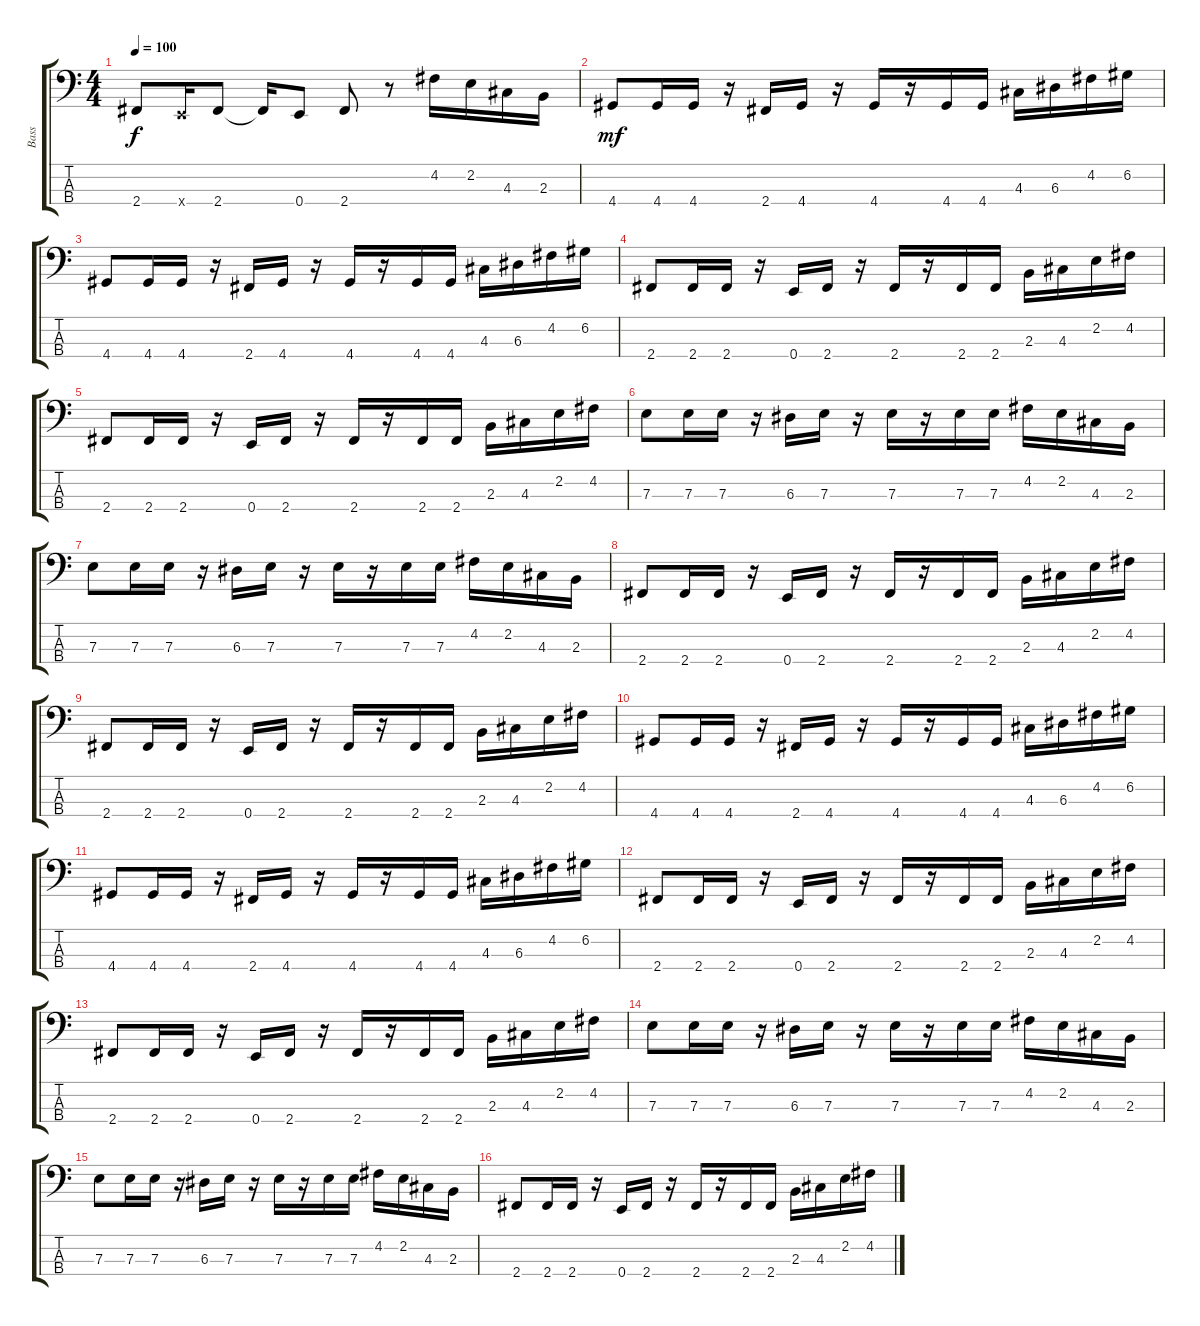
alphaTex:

\track ("Bass" "Bass") {instrument electricbassfinger}
\staff {score tabs}
\tuning (G2 D2 A1 E1) {hide}
\ts (4 4)
\tempo 100
\clef f4
\ks c
2.4.8{dy f} 0.4{x}.16 2.4.8 2.4{t}.16 0.4.8 2.4.8 r.8 4.2.16 2.2.16 4.3.16 2.3.16 |
4.4.8{dy mf} 4.4.16 4.4.16 r.16 2.4.16 4.4.16 r.16 4.4.16 r.16 4.4.16 4.4.16 4.3.16 6.3.16 4.2.16 6.2.16 |
4.4.8 4.4.16 4.4.16 r.16 2.4.16 4.4.16 r.16 4.4.16 r.16 4.4.16 4.4.16 4.3.16 6.3.16 4.2.16 6.2.16 |
2.4.8 2.4.16 2.4.16 r.16 0.4.16 2.4.16 r.16 2.4.16 r.16 2.4.16 2.4.16 2.3.16 4.3.16 2.2.16 4.2.16 |
2.4.8 2.4.16 2.4.16 r.16 0.4.16 2.4.16 r.16 2.4.16 r.16 2.4.16 2.4.16 2.3.16 4.3.16 2.2.16 4.2.16 |
7.3.8 7.3.16 7.3.16 r.16 6.3.16 7.3.16 r.16 7.3.16 r.16 7.3.16 7.3.16 4.2.16 2.2.16 4.3.16 2.3.16 |
7.3.8 7.3.16 7.3.16 r.16 6.3.16 7.3.16 r.16 7.3.16 r.16 7.3.16 7.3.16 4.2.16 2.2.16 4.3.16 2.3.16 |
2.4.8 2.4.16 2.4.16 r.16 0.4.16 2.4.16 r.16 2.4.16 r.16 2.4.16 2.4.16 2.3.16 4.3.16 2.2.16 4.2.16 |
2.4.8 2.4.16 2.4.16 r.16 0.4.16 2.4.16 r.16 2.4.16 r.16 2.4.16 2.4.16 2.3.16 4.3.16 2.2.16 4.2.16 |
4.4.8 4.4.16 4.4.16 r.16 2.4.16 4.4.16 r.16 4.4.16 r.16 4.4.16 4.4.16 4.3.16 6.3.16 4.2.16 6.2.16 |
4.4.8 4.4.16 4.4.16 r.16 2.4.16 4.4.16 r.16 4.4.16 r.16 4.4.16 4.4.16 4.3.16 6.3.16 4.2.16 6.2.16 |
2.4.8 2.4.16 2.4.16 r.16 0.4.16 2.4.16 r.16 2.4.16 r.16 2.4.16 2.4.16 2.3.16 4.3.16 2.2.16 4.2.16 |
2.4.8 2.4.16 2.4.16 r.16 0.4.16 2.4.16 r.16 2.4.16 r.16 2.4.16 2.4.16 2.3.16 4.3.16 2.2.16 4.2.16 |
7.3.8 7.3.16 7.3.16 r.16 6.3.16 7.3.16 r.16 7.3.16 r.16 7.3.16 7.3.16 4.2.16 2.2.16 4.3.16 2.3.16 |
7.3.8 7.3.16 7.3.16 r.16 6.3.16 7.3.16 r.16 7.3.16 r.16 7.3.16 7.3.16 4.2.16 2.2.16 4.3.16 2.3.16 |
2.4.8 2.4.16 2.4.16 r.16 0.4.16 2.4.16 r.16 2.4.16 r.16 2.4.16 2.4.16 2.3.16 4.3.16 2.2.16 4.2.16
